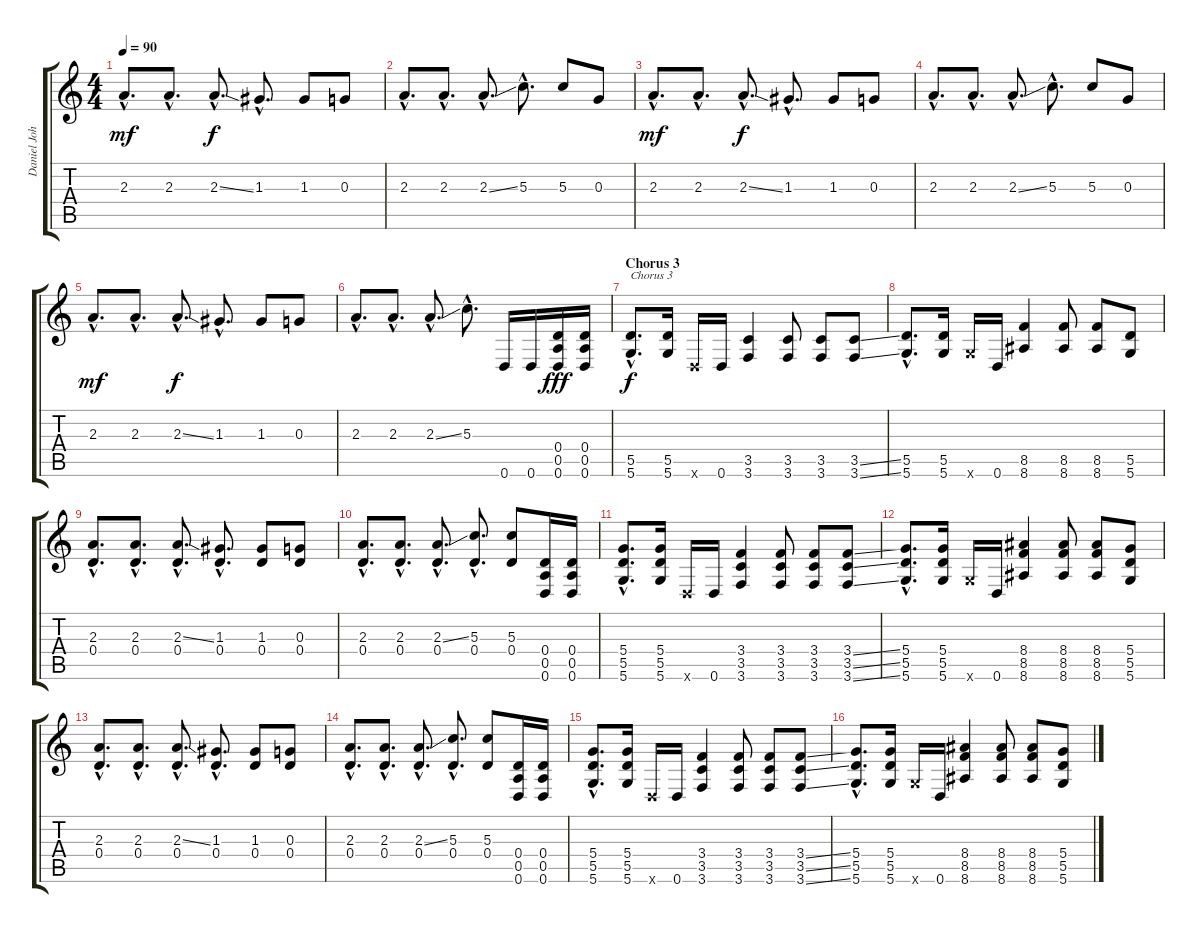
\track ("Daniel Johns" "Daniel Joh") {instrument electricguitarclean}
\staff {score tabs}
\tuning (E4 B3 G3 D3 A2 D2) {hide}
\ts (4 4)
\tempo 90
\clef g2
\ks c
2.3{hac}.8{d dy mf} 2.3{hac}.8{d} 2.3{ss hac}.8{d dy f} 1.3{hac}.8{d} 1.3.8 0.3.8 |
2.3{hac}.8{d} 2.3{hac}.8{d} 2.3{ss hac}.8{d} 5.3{hac}.8{d} 5.3.8 0.3.8 |
2.3{hac}.8{d dy mf} 2.3{hac}.8{d} 2.3{ss hac}.8{d dy f} 1.3{hac}.8{d} 1.3.8 0.3.8 |
2.3{hac}.8{d} 2.3{hac}.8{d} 2.3{ss hac}.8{d} 5.3{hac}.8{d} 5.3.8 0.3.8 |
2.3{hac}.8{d dy mf} 2.3{hac}.8{d} 2.3{ss hac}.8{d dy f} 1.3{hac}.8{d} 1.3.8 0.3.8 |
2.3{hac}.8{d} 2.3{hac}.8{d} 2.3{ss hac}.8{d} 5.3{hac}.8{d} 0.6.16 0.6.16{volume 16 instrument distortionguitar} (0.4 0.5 0.6).16{dy fff} (0.4 0.5 0.6).16 |
\section ("" "Chorus 3")
(5.5{hac} 5.6{hac}).8{d txt "Chorus 3" dy f volume 16 instrument distortionguitar} (5.5 5.6).16 0.6{x}.16 0.6.16 (3.5 3.6).4 (3.5 3.6).8 (3.5 3.6).8 (3.5{ss} 3.6{ss}).8 |
(5.5{hac} 5.6{hac}).8{d} (5.5 5.6).16 5.6{x}.16 0.6.16 (8.5 8.6).4 (8.5 8.6).8 (8.5 8.6).8 (5.5 5.6).8 |
(2.3{hac} 0.4{hac}).8{d volume 14 instrument electricguitarclean} (2.3{hac} 0.4{hac}).8{d} (2.3{ss hac} 0.4{hac}).8{d} (1.3{hac} 0.4{hac}).8{d} (1.3 0.4).8 (0.3 0.4).8 |
(2.3{hac} 0.4{hac}).8{d} (2.3{hac} 0.4{hac}).8{d} (2.3{ss hac} 0.4{hac}).8{d} (5.3{hac} 0.4{hac}).8{d} (5.3 0.4).8 (0.4 0.5 0.6).16{volume 16 instrument distortionguitar} (0.4 0.5 0.6).16 |
(5.4{hac} 5.5{hac} 5.6{hac}).8{d volume 16 instrument distortionguitar} (5.4 5.5 5.6).16 0.6{x}.16 0.6.16 (3.4 3.5 3.6).4 (3.4 3.5 3.6).8 (3.4 3.5 3.6).8 (3.4{ss} 3.5{ss} 3.6{ss}).8 |
(5.4{hac} 5.5{hac} 5.6{hac}).8{d} (5.4 5.5 5.6).16 5.6{x}.16 0.6.16 (8.4 8.5 8.6).4 (8.4 8.5 8.6).8 (8.4 8.5 8.6).8 (5.4 5.5 5.6).8 |
(2.3{hac} 0.4{hac}).8{d volume 14 instrument electricguitarclean} (2.3{hac} 0.4{hac}).8{d} (2.3{ss hac} 0.4{hac}).8{d} (1.3{hac} 0.4{hac}).8{d} (1.3 0.4).8 (0.3 0.4).8 |
(2.3{hac} 0.4{hac}).8{d} (2.3{hac} 0.4{hac}).8{d} (2.3{ss hac} 0.4{hac}).8{d} (5.3{hac} 0.4{hac}).8{d} (5.3 0.4).8 (0.4 0.5 0.6).16{volume 16 instrument distortionguitar} (0.4 0.5 0.6).16 |
(5.4{hac} 5.5{hac} 5.6{hac}).8{d} (5.4 5.5 5.6).16 0.6{x}.16 0.6.16 (3.4 3.5 3.6).4 (3.4 3.5 3.6).8 (3.4 3.5 3.6).8 (3.4{ss} 3.5{ss} 3.6{ss}).8 |
(5.4{hac} 5.5{hac} 5.6{hac}).8{d} (5.4 5.5 5.6).16 5.6{x}.16 0.6.16 (8.4 8.5 8.6).4 (8.4 8.5 8.6).8 (8.4 8.5 8.6).8 (5.4 5.5 5.6).8
